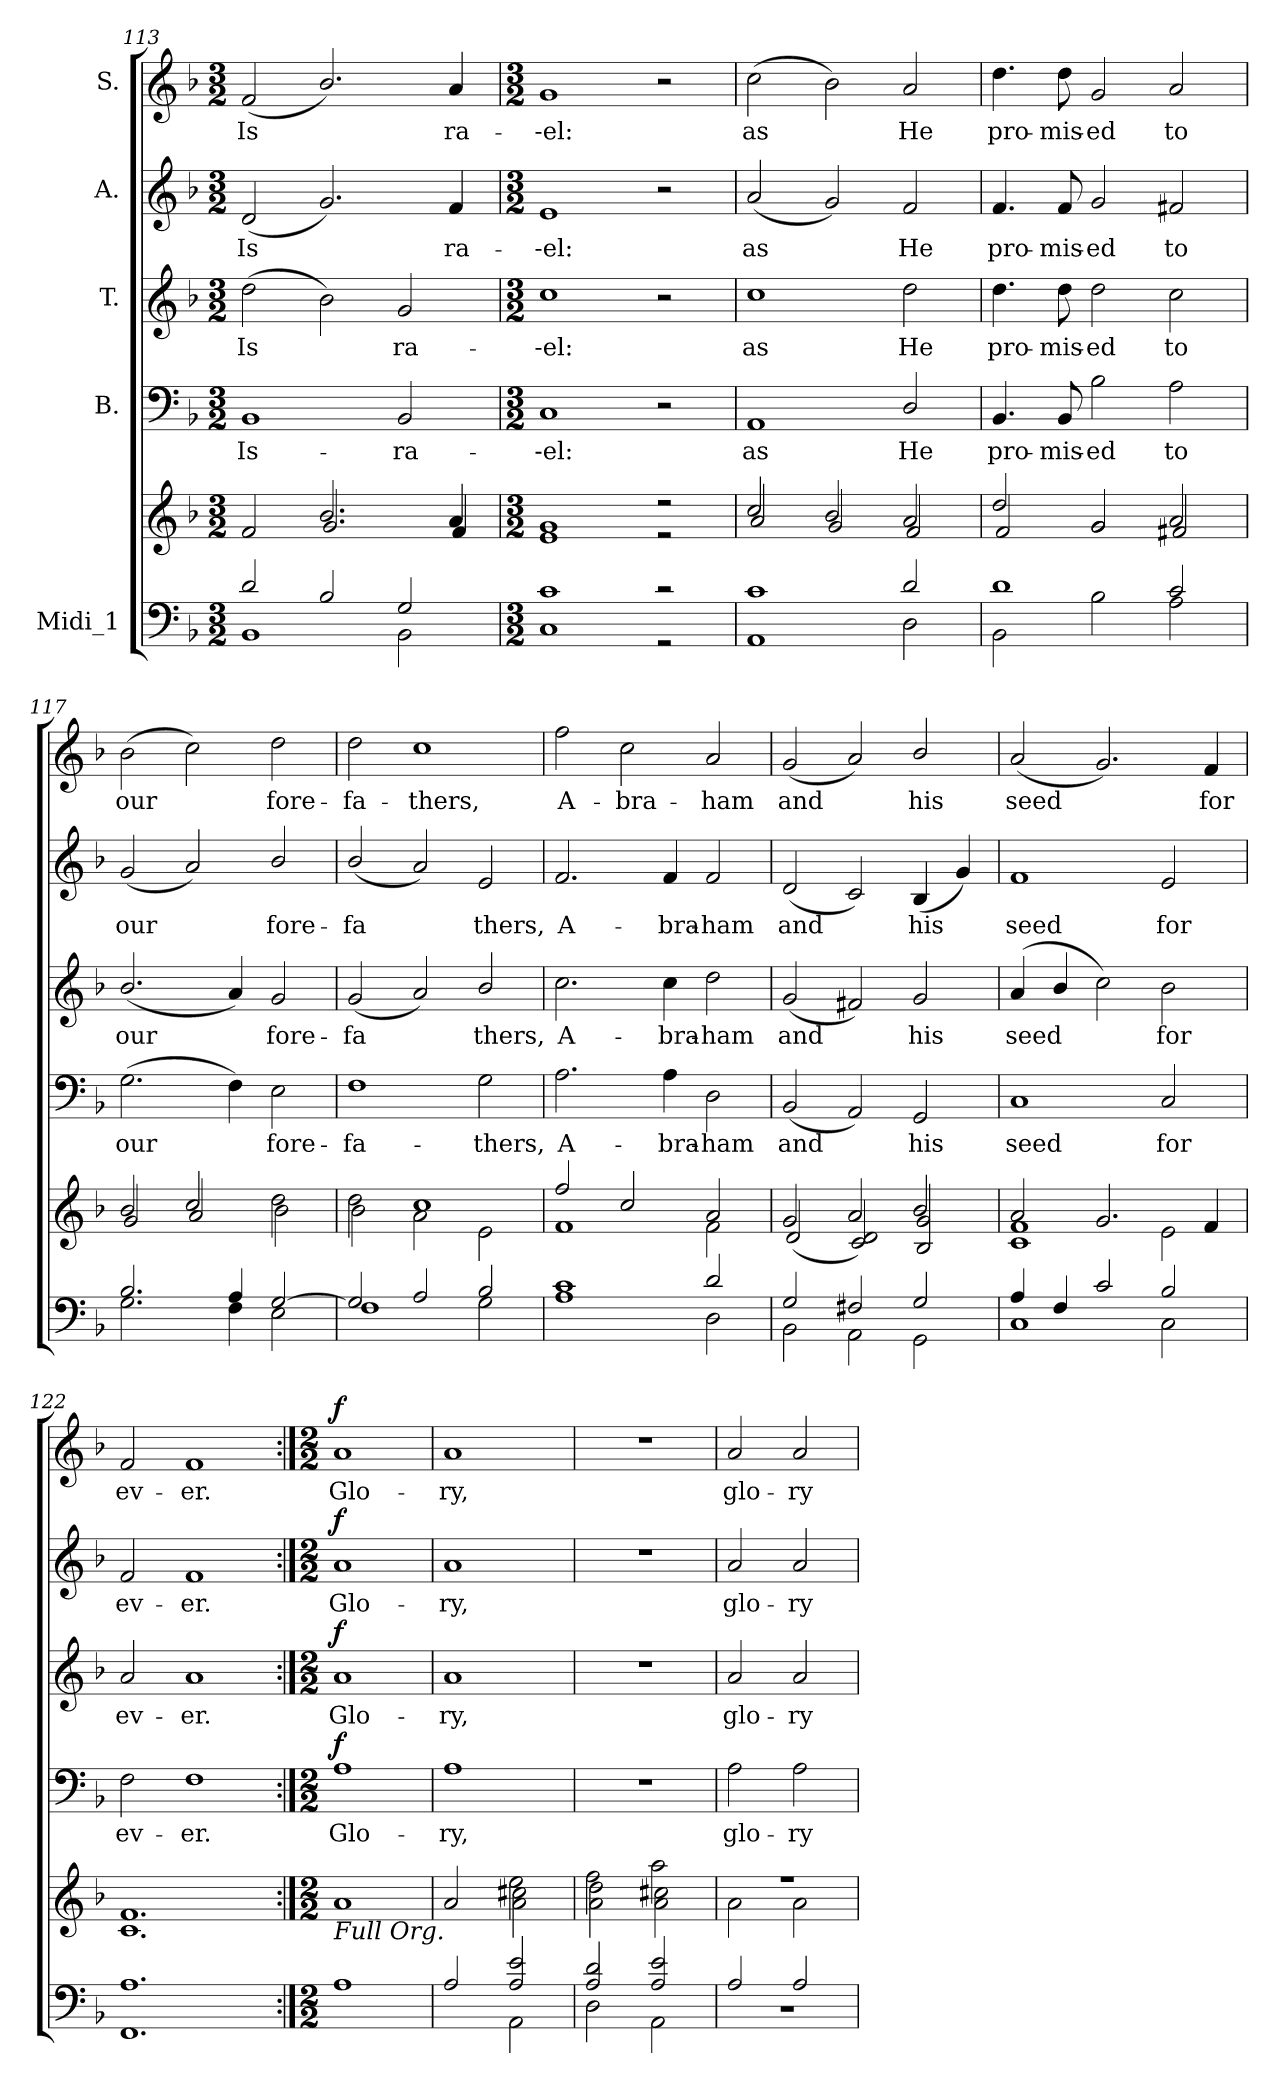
**kern	**kern	**kern	**text	**dynam	**kern	**text	**dynam	**kern	**text	**dynam	**kern	**text	**dynam
*part5	*part5	*part4	*part4	*part4	*part3	*part3	*part3	*part2	*part2	*part2	*part1	*part1	*part1
*staff6	*staff5	*staff4	*staff4	*staff4	*staff3	*staff3	*staff3	*staff2	*staff2	*staff2	*staff1	*staff1	*staff1
*I"Midi_1	*	*I"B.	*	*	*I"T.	*	*	*I"A.	*	*	*I"S.	*	*
*clefF4	*clefG2	*clefF4	*	*	*clefG2	*	*	*clefG2	*	*	*clefG2	*	*
*k[b-]	*k[b-]	*k[b-]	*	*	*k[b-]	*	*	*k[b-]	*	*	*k[b-]	*	*
*F:	*F:	*F:	*	*	*F:	*	*	*F:	*	*	*F:	*	*
*M3/2	*M3/2	*M3/2	*	*	*M3/2	*	*	*M3/2	*	*	*M3/2	*	*
=113	=113	=113	=113	=113	=113	=113	=113	=113	=113	=113	=113	=113	=113
*^	*^	*	*	*	*	*	*	*	*	*	*	*	*
!	!	!	!	!	!LO:LY:b	!	!	!LO:LY:b	!	!	!LO:LY:b	!	!	!LO:LY:b	!
2d/	1BB-\	2f/	2ryy	1BB-	Is-	.	(>2dd	Is	.	(<2d	Is	.	(<2f/	Is	.
2B-/	.	2.b-/	2.g/	.	.	.	2b-)	.	.	2.g)	.	.	2.b-/)	.	.
!	!	!	!	!	!LO:LY:b	!	!	!LO:LY:b	!	!	!	!	!	!	!
2G/	2BB-\	.	.	2BB-	-ra-	.	2g	ra-	.	.	.	.	.	.	.
!	!	!	!	!	!	!	!	!	!	!	!LO:LY:b	!	!	!LO:LY:b	!
.	.	4a/	4f/	.	.	.	.	.	.	4f	ra-	.	4a	ra-	.
!!LO:LB:g=z
=114	=114	=114	=114	=114	=114	=114	=114	=114	=114	=114	=114	=114	=114	=114	=114
*M3/2	*	*M3/2	*	*M3/2	*	*	*M3/2	*	*	*M3/2	*	*	*M3/2	*	*
!	!	!	!	!	!LO:LY:b	!	!	!LO:LY:b	!	!	!LO:LY:b	!	!	!LO:LY:b	!
1c/	1C\	1g/	1e\	1C	--el:	.	1cc	--el:	.	1e	--el:	.	1g	--el:	.
2r	2r	2r	2r	2r	.	.	2r	.	.	2r	.	.	2r	.	.
=115	=115	=115	=115	=115	=115	=115	=115	=115	=115	=115	=115	=115	=115	=115	=115
!	!	!	!	!	!LO:LY:b	!	!	!LO:LY:b	!	!	!LO:LY:b	!	!	!LO:LY:b	!
1c/	1AA\	2cc/	2a/	1AA	as	.	1cc	as	.	(<2a	as	.	(>2cc	as	.
.	.	2b-/	2g/	.	.	.	.	.	.	2g)	.	.	2b-)	.	.
!	!	!	!	!	!LO:LY:b	!	!	!LO:LY:b	!	!	!LO:LY:b	!	!	!LO:LY:b	!
2d/	2D\	2a/	2f/	2D/	He	.	2dd	He	.	2f	He	.	2a	He	.
=116	=116	=116	=116	=116	=116	=116	=116	=116	=116	=116	=116	=116	=116	=116	=116
!	!	!	!	!	!LO:LY:b	!	!	!LO:LY:b	!	!	!LO:LY:b	!	!	!LO:LY:b	!
1d/	2BB-\	2dd/	2f/	4.BB-	pro-	.	4.dd	pro-	.	4.f	pro-	.	4.dd	pro-	.
!	!	!	!	!	!LO:LY:b	!	!	!LO:LY:b	!	!	!LO:LY:b	!	!	!LO:LY:b	!
.	.	.	.	8BB-	-mis-	.	8dd	-mis-	.	8f	-mis-	.	8dd	-mis-	.
!	!	!	!	!	!LO:LY:b	!	!	!LO:LY:b	!	!	!LO:LY:b	!	!	!LO:LY:b	!
.	2B-\	2g/	2g/	2B-	-ed	.	2dd	-ed	.	2g	-ed	.	2g	-ed	.
!	!	!	!	!	!LO:LY:b	!	!	!LO:LY:b	!	!	!LO:LY:b	!	!	!LO:LY:b	!
2c/	2A\	2a/	2f#X/	2A	to	.	2cc	to	.	2f#X	to	.	2a	to	.
=117	=117	=117	=117	=117	=117	=117	=117	=117	=117	=117	=117	=117	=117	=117	=117
!	!	!	!	!	!LO:LY:b	!	!	!LO:LY:b	!	!	!LO:LY:b	!	!	!LO:LY:b	!
2.B-/	2.G\	2b-/	2g/	(>2.G	our	.	(<2.b-/	our	.	(<2g	our	.	(>2b-	our	.
.	.	2cc/	2a/	.	.	.	.	.	.	2a)	.	.	2cc)	.	.
4A/	4F\	.	.	4F)	.	.	4a/)	.	.	.	.	.	.	.	.
!	!	!	!	!	!LO:LY:b	!	!	!LO:LY:b	!	!	!LO:LY:b	!	!	!LO:LY:b	!
[2G/	2E\	2dd\	2b-\	2E	fore-	.	2g/	fore-	.	2b-/	fore-	.	2dd	fore-	.
=118	=118	=118	=118	=118	=118	=118	=118	=118	=118	=118	=118	=118	=118	=118	=118
!	!	!	!	!	!LO:LY:b	!	!	!LO:LY:b	!	!	!LO:LY:b	!	!	!LO:LY:b	!
2G/]	1F\	2dd\	2b-\	1F	-fa-	.	(<2g/	-fa	.	(<2b-/	-fa	.	2dd	-fa-	.
!	!	!	!	!	!	!	!	!	!	!	!	!	!	!LO:LY:b	!
2A/	.	1cc/	2a\	.	.	.	2a/)	.	.	2a)	.	.	1cc	-thers,	.
!	!	!	!	!	!LO:LY:b	!	!	!LO:LY:b	!	!	!LO:LY:b	!	!	!	!
2B-/	2G\	.	2e\	2G	-thers,	.	2b-/	thers,	.	2e	thers,	.	.	.	.
=119	=119	=119	=119	=119	=119	=119	=119	=119	=119	=119	=119	=119	=119	=119	=119
!	!	!	!	!	!LO:LY:b	!	!	!LO:LY:b	!	!	!LO:LY:b	!	!	!LO:LY:b	!
1c/	1A\	2ff/	1f\	2.A	A-	.	2.cc	A-	.	2.f	A-	.	2ff	A-	.
!	!	!	!	!	!	!	!	!	!	!	!	!	!	!LO:LY:b	!
.	.	2cc/	.	.	.	.	.	.	.	.	.	.	2cc	-bra-	.
!	!	!	!	!	!LO:LY:b	!	!	!LO:LY:b	!	!	!LO:LY:b	!	!	!	!
.	.	.	.	4A	-bra-	.	4cc	-bra-	.	4f	-bra-	.	.	.	.
!	!	!	!	!	!LO:LY:b	!	!	!LO:LY:b	!	!	!LO:LY:b	!	!	!LO:LY:b	!
2d/	2D\	2a/	2f\	2D	-ham	.	2dd	-ham	.	2f	-ham	.	2a	-ham	.
=120	=120	=120	=120	=120	=120	=120	=120	=120	=120	=120	=120	=120	=120	=120	=120
!	!	!	!	!	!LO:LY:b	!	!	!LO:LY:b	!	!	!LO:LY:b	!	!	!LO:LY:b	!
2G/	2BB-\	2g/	(>2d/	(<2BB-	and	.	(<2g	and	.	(<2d	and	.	(<2g	and	.
2F#X/	2AA\	2a/	2c/ 2d/)	2AA)	.	.	2f#X)	.	.	2c)	.	.	2a)	.	.
!	!	!	!	!	!LO:LY:b	!	!	!LO:LY:b	!	!	!LO:LY:b	!	!	!LO:LY:b	!
2G/	2GG\	2b-/	2B-/ 2g/	2GG	his	.	2g	his	.	(4B-	his	.	2b-/	his	.
.	.	.	.	.	.	.	.	.	.	4g)	.	.	.	.	.
=121	=121	=121	=121	=121	=121	=121	=121	=121	=121	=121	=121	=121	=121	=121	=121
!	!	!	!	!	!LO:LY:b	!	!	!LO:LY:b	!	!	!LO:LY:b	!	!	!LO:LY:b	!
4A/	1C\	2a/	1c\ 1f\	1C	seed	.	(<4a/	seed	.	1f	seed	.	(<2a	seed	.
4F/	.	.	.	.	.	.	4b-/	.	.	.	.	.	.	.	.
2c/	.	2.g/	.	.	.	.	2cc)	.	.	.	.	.	2.g)	.	.
!	!	!	!	!	!LO:LY:b	!	!	!LO:LY:b	!	!	!LO:LY:b	!	!	!	!
2B-/	2C\	.	2e\	2C	for	.	2b-	for	.	2e	for	.	.	.	.
!	!	!	!	!	!	!	!	!	!	!	!	!	!	!LO:LY:b	!
.	.	4f/	.	.	.	.	.	.	.	.	.	.	4f	for	.
=122	=122	=122	=122	=122	=122	=122	=122	=122	=122	=122	=122	=122	=122	=122	=122
!	!	!	!	!	!LO:LY:b	!	!	!LO:LY:b	!	!	!LO:LY:b	!	!	!LO:LY:b	!
1.A/	1.FF\	1.f/	1.c\	2F	ev-	.	2a	ev-	.	2f	ev-	.	2f	ev-	.
!	!	!	!	!	!LO:LY:b	!	!	!LO:LY:b	!	!	!LO:LY:b	!	!	!LO:LY:b	!
.	.	.	.	1F	-er.	.	1a	-er.	.	1f	-er.	.	1f	-er.	.
!!LO:LB:g=z
=123:|!	=123:|!	=123:|!	=123:|!	=123:|!	=123:|!	=123:|!	=123:|!	=123:|!	=123:|!	=123:|!	=123:|!	=123:|!	=123:|!	=123:|!	=123:|!
*M2/2	*	*M2/2	*	*M2/2	*	*	*M2/2	*	*	*M2/2	*	*	*M2/2	*	*
!	!	!LO:TX:b:i:t=Full Org.	!	!	!	!	!	!	!	!	!	!	!	!	!
!	!	!	!	!	!LO:LY:b	!LO:DY:a	!	!LO:LY:b	!LO:DY:b	!	!LO:LY:b	!LO:DY:a	!	!LO:LY:b	!LO:DY:b
1A/	1A\yy	1a/	1a\yy	1A	Glo-	f	1a	Glo-	f	1a	Glo-	f	1a	Glo-	f
=124	=124	=124	=124	=124	=124	=124	=124	=124	=124	=124	=124	=124	=124	=124	=124
!	!	!	!	!	!LO:LY:b	!	!	!LO:LY:b	!	!	!LO:LY:b	!	!	!LO:LY:b	!
2A/	2ryy	2a/	2ryy	1A	-ry,	.	1a	-ry,	.	1a	-ry,	.	1a	-ry,	.
2A/ 2e/	2AA\	2ee\	2a\ 2cc#X\	.	.	.	.	.	.	.	.	.	.	.	.
=125	=125	=125	=125	=125	=125	=125	=125	=125	=125	=125	=125	=125	=125	=125	=125
2A/ 2d/	2D\	2ff\	2a\ 2dd\	1r	.	.	1r	.	.	1r	.	.	1r	.	.
2A/ 2e/	2AA\	2aa\	2a\ 2cc#X\	.	.	.	.	.	.	.	.	.	.	.	.
=126	=126	=126	=126	=126	=126	=126	=126	=126	=126	=126	=126	=126	=126	=126	=126
!	!	!	!	!	!LO:LY:b	!	!	!LO:LY:b	!	!	!LO:LY:b	!	!	!LO:LY:b	!
2A/	1r	1r	2a\	2A	glo-	.	2a	glo-	.	2a	glo-	.	2a	glo-	.
!	!	!	!	!	!LO:LY:b	!	!	!LO:LY:b	!	!	!LO:LY:b	!	!	!LO:LY:b	!
2A/	.	.	2a\	2A	-ry	.	2a	-ry	.	2a	-ry	.	2a	-ry	.
*v	*v	*	*	*	*	*	*	*	*	*	*	*	*	*	*
*	*v	*v	*	*	*	*	*	*	*	*	*	*	*	*
=	=	=	=	=	=	=	=	=	=	=	=	=	=
*-	*-	*-	*-	*-	*-	*-	*-	*-	*-	*-	*-	*-	*-
